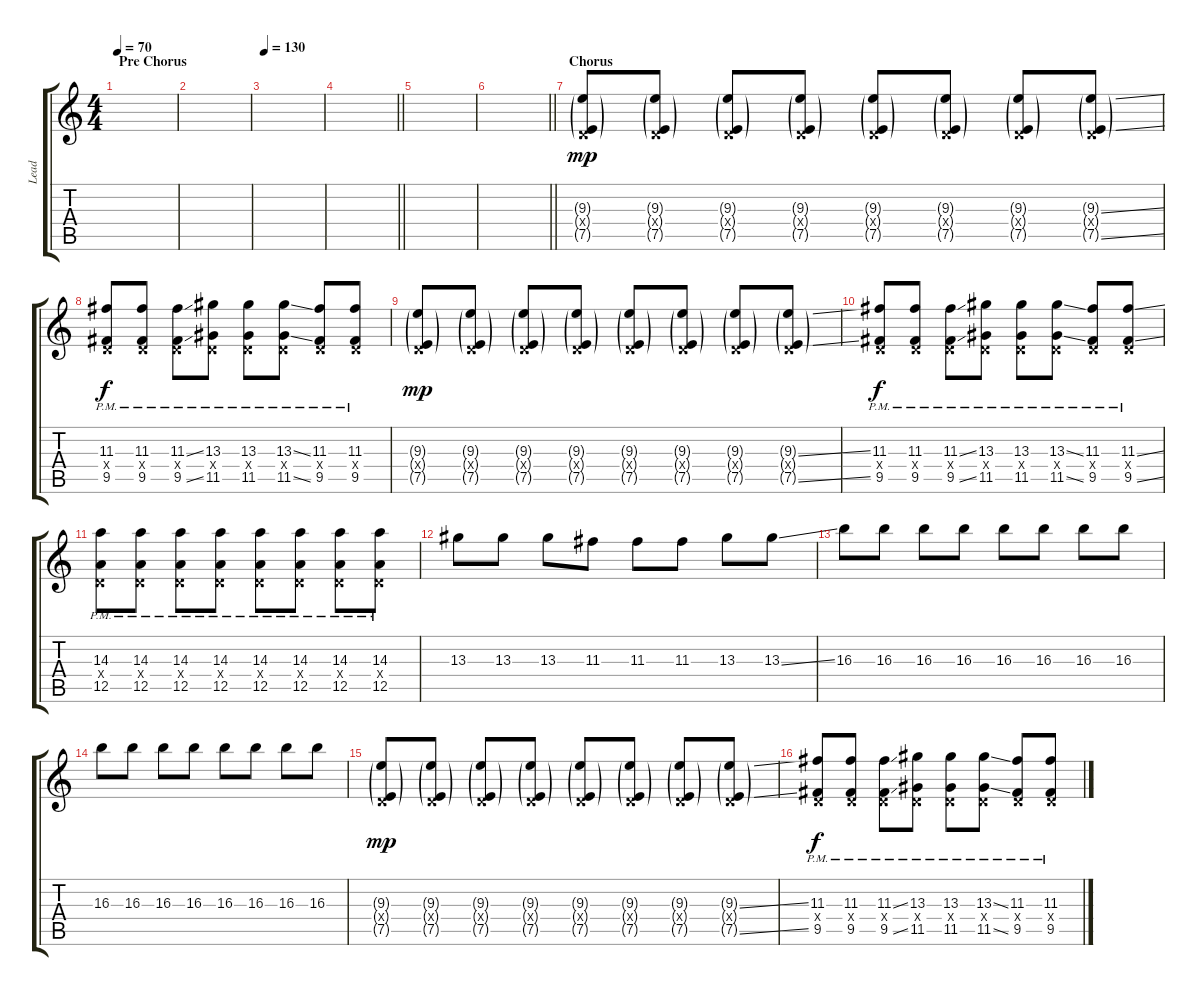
\track ("Lead" "Lead") {instrument electricguitarclean}
\staff {score tabs}
\tuning (E4 B3 G3 D3 A2 E2) {hide}
\ts (4 4)
\section ("" "Pre Chorus")
\tempo 70
\clef g2
\ks c
|
|
\tempo 130
|
\barLineRight lightlight
|
\section ("" "")
|
\barLineRight lightlight
|
\section ("" "Chorus")
(9.3{g} 0.4{g x} 7.5{g}).8{dy mp} (9.3{g} 0.4{g x} 7.5{g}).8 (9.3{g} 0.4{g x} 7.5{g}).8 (9.3{g} 0.4{g x} 7.5{g}).8 (9.3{g} 0.4{g x} 7.5{g}).8 (9.3{g} 0.4{g x} 7.5{g}).8 (9.3{g} 0.4{g x} 7.5{g}).8 (9.3{ss g} 0.4{g x} 7.5{ss g}).8 |
(11.3{pm} 0.4{x} 9.5{pm}).8{dy f} (11.3{pm} 0.4{x} 9.5{pm}).8 (11.3{ss pm} 0.4{x} 9.5{ss pm}).8 (13.3{pm} 0.4{x} 11.5{pm}).8 (13.3{pm} 0.4{x} 11.5{pm}).8 (13.3{ss pm} 0.4{x} 11.5{ss pm}).8 (11.3{pm} 0.4{x} 9.5{pm}).8 (11.3{pm} 0.4{x} 9.5{pm}).8 |
(9.3{g} 0.4{g x} 7.5{g}).8{dy mp} (9.3{g} 0.4{g x} 7.5{g}).8 (9.3{g} 0.4{g x} 7.5{g}).8 (9.3{g} 0.4{g x} 7.5{g}).8 (9.3{g} 0.4{g x} 7.5{g}).8 (9.3{g} 0.4{g x} 7.5{g}).8 (9.3{g} 0.4{g x} 7.5{g}).8 (9.3{ss g} 0.4{g x} 7.5{ss g}).8 |
(11.3{pm} 0.4{x} 9.5{pm}).8{dy f} (11.3{pm} 0.4{x} 9.5{pm}).8 (11.3{ss pm} 0.4{x} 9.5{ss pm}).8 (13.3{pm} 0.4{x} 11.5{pm}).8 (13.3{pm} 0.4{x} 11.5{pm}).8 (13.3{ss pm} 0.4{x} 11.5{ss pm}).8 (11.3{pm} 0.4{x} 9.5{pm}).8 (11.3{ss pm} 0.4{x} 9.5{ss pm}).8 |
(14.3{pm} 0.4{x} 12.5{pm}).8 (14.3{pm} 0.4{x} 12.5{pm}).8 (14.3{pm} 0.4{x} 12.5{pm}).8 (14.3{pm} 0.4{x} 12.5{pm}).8 (14.3{pm} 0.4{x} 12.5{pm}).8 (14.3{pm} 0.4{x} 12.5{pm}).8 (14.3{pm} 0.4{x} 12.5{pm}).8 (14.3{pm} 0.4{x} 12.5{pm}).8 |
13.3.8 13.3.8 13.3.8 11.3.8 11.3.8 11.3.8 13.3.8 13.3{ss}.8 |
16.3.8 16.3.8 16.3.8 16.3.8 16.3.8 16.3.8 16.3.8 16.3.8 |
16.3.8 16.3.8 16.3.8 16.3.8 16.3.8 16.3.8 16.3.8 16.3.8 |
(9.3{g} 0.4{g x} 7.5{g}).8{dy mp} (9.3{g} 0.4{g x} 7.5{g}).8 (9.3{g} 0.4{g x} 7.5{g}).8 (9.3{g} 0.4{g x} 7.5{g}).8 (9.3{g} 0.4{g x} 7.5{g}).8 (9.3{g} 0.4{g x} 7.5{g}).8 (9.3{g} 0.4{g x} 7.5{g}).8 (9.3{ss g} 0.4{g x} 7.5{ss g}).8 |
(11.3{pm} 0.4{x} 9.5{pm}).8{dy f} (11.3{pm} 0.4{x} 9.5{pm}).8 (11.3{ss pm} 0.4{x} 9.5{ss pm}).8 (13.3{pm} 0.4{x} 11.5{pm}).8 (13.3{pm} 0.4{x} 11.5{pm}).8 (13.3{ss pm} 0.4{x} 11.5{ss pm}).8 (11.3{pm} 0.4{x} 9.5{pm}).8 (11.3{pm} 0.4{x} 9.5{pm}).8
